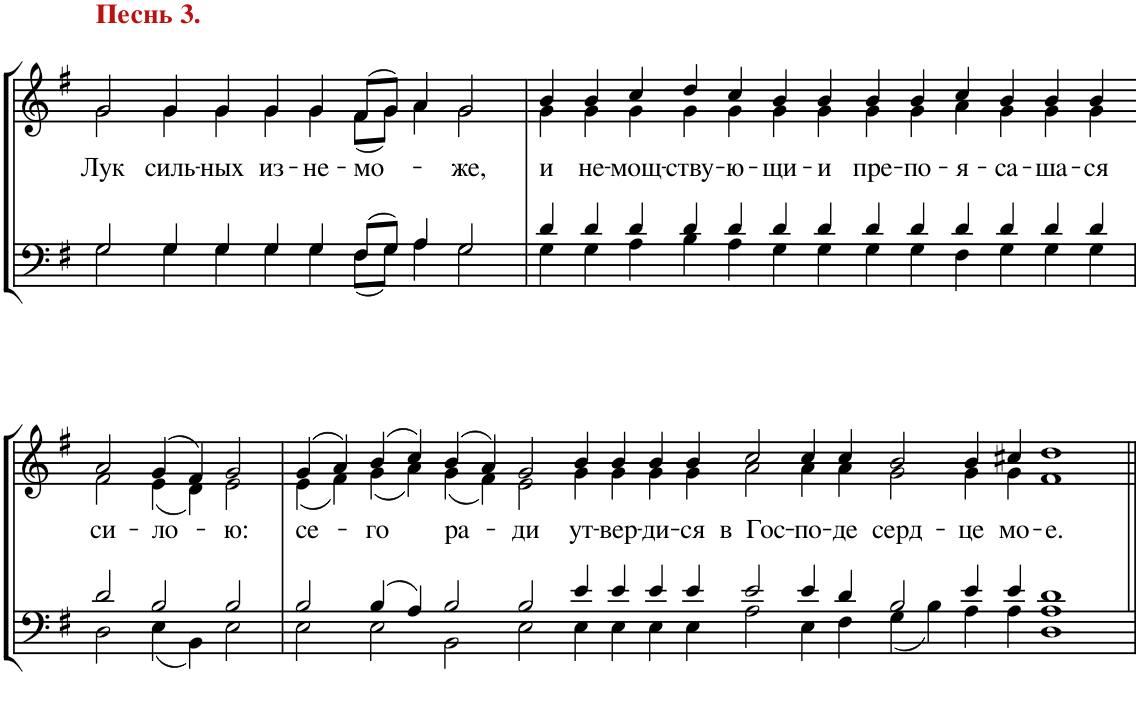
**kern	**kern	**text
*part1	*part1	*part1
*staff2	*staff1	*staff1
*I"Piano	*	*
*I'Pno.	*	*
!!LO:PB:g=z
*clefF4	*clefG2	*
*k[f#]	*k[f#]	*
*M63/4	*M63/4	*
=7	=7	=7
*^	*^	*
!	!	!LO:TX:a:B:color=#BB1111:t=Песнь 3.	!	!
!	!	!	!	!LO:LY:b
2G/	2G\	2g/	2g\	Лук
!	!	!	!	!LO:LY:b
4G/	4G\	4g/	4g\	силь-
!	!	!	!	!LO:LY:b
4G/	4G\	4g/	4g\	-ных
!	!	!	!	!LO:LY:b
4G/	4G\	4g/	4g\	из-
!	!	!	!	!LO:LY:b
4G/	4G\	4g/	4g\	-не-
!	!	!	!	!LO:LY:b
8F#/L	8F#\L	(8f#/L	(8f#\L	-мо-
8G/J	8G\J	8g/J)	8g\J)	.
4A/	4A\	4a/	4a\	.
!	!	!	!	!LO:LY:b
2G/	2G\	2g/	2g\	-же,
=8	=8	=8	=8	=8
!	!	!	!	!LO:LY:b
4d/	4G\	4b/	4g\	и
!	!	!	!	!LO:LY:b
4d/	4G\	4b/	4g\	не-
!	!	!	!	!LO:LY:b
4d/	4A\	4cc/	4g\	-мощ-
!	!	!	!	!LO:LY:b
4d/	4B\	4dd/	4g\	-ству-
!	!	!	!	!LO:LY:b
4d/	4A\	4cc/	4g\	-ю-
!	!	!	!	!LO:LY:b
4d/	4G\	4b/	4g\	-щи-
!	!	!	!	!LO:LY:b
4d/	4G\	4b/	4g\	-и
!	!	!	!	!LO:LY:b
4d/	4G\	4b/	4g\	пре-
!	!	!	!	!LO:LY:b
4d/	4G\	4b/	4g\	-по-
!	!	!	!	!LO:LY:b
4d/	4F#\	4cc/	4a\	-я-
!	!	!	!	!LO:LY:b
4d/	4G\	4b/	4g\	-са-
!	!	!	!	!LO:LY:b
4d/	4G\	4b/	4g\	-ша-
!	!	!	!	!LO:LY:b
4d/	4G\	4b/	4g\	-ся
!!LO:LB:g=z	!!
=9-	=9-	=9-	=9-	=9-
!	!	!	!	!LO:LY:b
2d/	2D\	2a/	2f#\	си-
!	!	!	!	!LO:LY:b
2B/	4E\	(4g/	(4e\	-ло-
.	4BB\	4f#/)	4d\)	.
!	!	!	!	!LO:LY:b
2B/	2E\	2g/	2e\	-ю:
=10	=10	=10	=10	=10
!	!	!	!	!LO:LY:b
2B/	2E\	(4g/	(4e\	се-
.	.	4a/)	4f#\)	.
!	!	!	!	!LO:LY:b
4B/	2E\	(4b/	(4g\	-го
4A/	.	4cc/)	4a\)	.
!	!	!	!	!LO:LY:b
2B/	2BB\	(4b/	(4g\	ра-
.	.	4a/)	4f#\)	.
!	!	!	!	!LO:LY:b
2B/	2E\	2g/	2e\	-ди
!	!	!	!	!LO:LY:b
4e/	4E\	4b/	4g\	ут-
!	!	!	!	!LO:LY:b
4e/	4E\	4b/	4g\	-вер-
!	!	!	!	!LO:LY:b
4e/	4E\	4b/	4g\	-ди-
!	!	!	!	!LO:LY:b
4e/	4E\	4b/	4g\	-ся
!	!	!	!	!LO:LY:b
2e/	2A\	2cc/	2a\	в Гос-
!	!	!	!	!LO:LY:b
4e/	4E\	4cc/	4a\	-по-
!	!	!	!	!LO:LY:b
4d/	4F#\	4cc/	4a\	-де
!	!	!	!	!LO:LY:b
2B/	4G\	2b/	2g\	серд-
.	4B\	.	.	.
!	!	!	!	!LO:LY:b
4e/	4A\	4b/	4g\	-це
!	!	!	!	!LO:LY:b
4e/	4A\	4cc#X/	4g\	мо-
!	!	!	!	!LO:LY:b
1d	1D 1A	1dd	1f#	-е.
*v	*v	*	*	*
*	*v	*v	*
=||	=||	=||
*-	*-	*-
